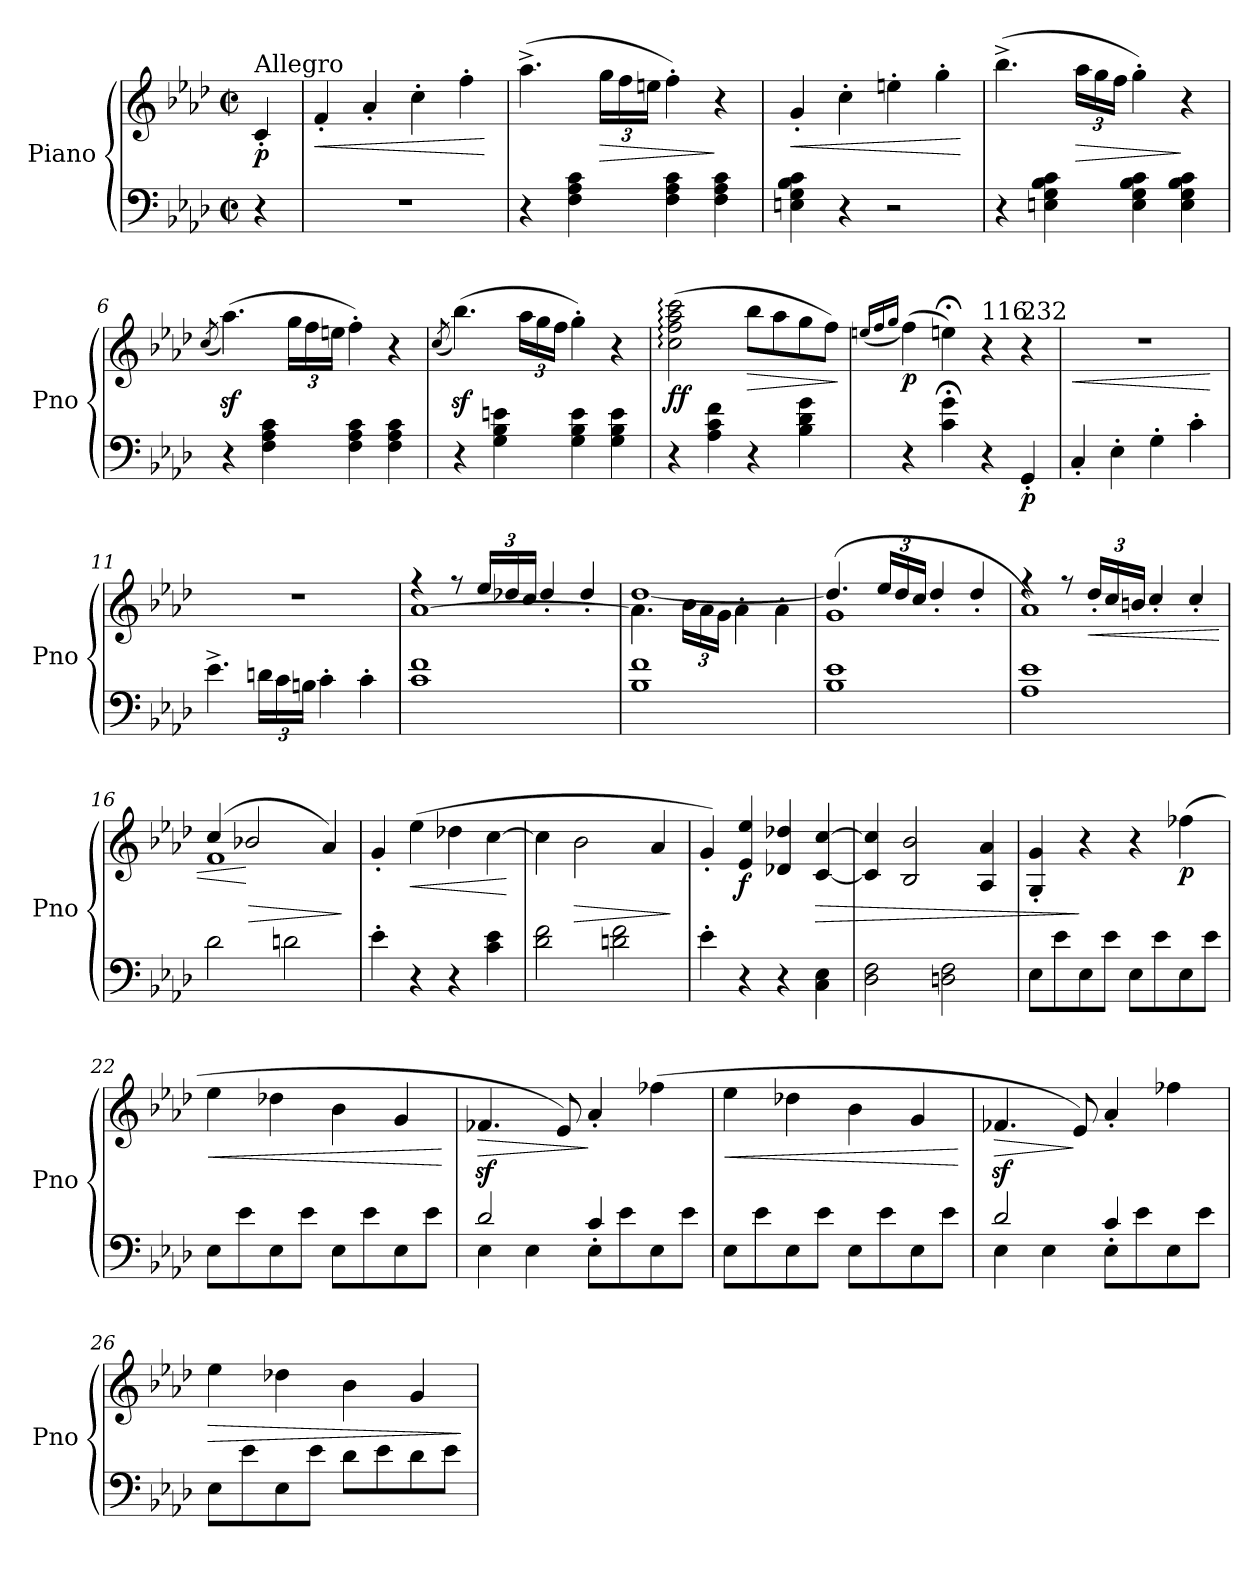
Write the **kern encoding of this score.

**kern	**kern	**dynam
*part1	*part1	*part1
*staff2	*staff1	*staff1/2
*I"Piano	*	*
*I'Pno	*	*
*clefF4	*clefG2	*
*k[b-e-a-d-]	*k[b-e-a-d-]	*
*A-:	*A-:	*
*M2/2	*M2/2	*
*met(c|)	*met(c|)	*
=1	=1	=1
!	!LO:TX:a:t=Allegro	!
!	!	!LO:DY:b
4r	4c'/	p
=2	=2	=2
!	!	!LO:HP:b
1r	4f'/	<
.	4a-'/	.
.	4cc'\	.
.	4ff'\	.
.	.	[
=3	=3	=3
4r	(4.aa-^\	.
4F\ 4A-\ 4c\	.	.
*	*Xbrackettup	*
!	!	!LO:HP:b
.	24gg\LL	>
.	24ff\	.
.	24een\JJ	.
4F\ 4A-\ 4c\	4ff'\)	.
4F\ 4A-\ 4c\	4r	]
=4	=4	=4
!	!	!LO:HP:b
4En\ 4G\ 4B-\ 4c\	4g'/	<
4r	4cc'\	.
2r	4een'\	.
.	4gg'\	.
.	.	[
=5	=5	=5
4r	(4.bb-^\	.
4En\ 4G\ 4B-\ 4c\	.	.
!	!	!LO:HP:b
.	24aa-\LL	>
.	24gg\	.
.	24ff\JJ	.
4E\ 4G\ 4B-\ 4c\	4gg'\)	.
4E\ 4G\ 4B-\ 4c\	4r	]
=6	=6	=6
.	(8qcc/	.
4r	(4.aa-z<\)	.
4F\ 4A-\ 4c\	.	.
.	24gg\LL	.
.	24ff\	.
.	24een\JJ	.
4F\ 4A-\ 4c\	4ff'\)	.
4F\ 4A-\ 4c\	4r	.
!!LO:LB:g=z
=7	=7	=7
.	(8qcc/	.
4r	(4.bb-z<\)	.
4G\ 4B-\ 4en\	.	.
.	24aa-\LL	.
.	24gg\	.
.	24ff\JJ	.
4G\ 4B-\ 4e\	4gg'\)	.
4G\ 4B-\ 4e\	4r	.
=8	=8	=8
!	!	!LO:DY:b
4r	(2cc\: 2ff\: 2aa-\: 2ccc\:	ff
4A-\ 4c\ 4f\	.	.
!	!	!LO:HP:b
4r	8bb-\L	>
.	8aa-\	.
4B-\ 4d-\ 4g\	8gg\	.
.	8ff\J)	.
.	.	]
=9	=9	=9
.	(16qeen/LL	.
.	16qff/	.
.	16qgg/JJ	.
!	!	!LO:DY:b
4r	(4ff\)	p
4c\; 4g\;	4een;<\)	.
!	!LO:TX:a:t=116	!
4r	4r	.
!	!LO:TX:a:t=232	!
!	!	!LO:DY:b=2
4GG'/	4r	p
=10	=10	=10
!	!	!LO:HP:b
4C'/	1r	<
4E-'\	.	.
4G'\	.	.
4c'\	.	.
.	.	[
=11	=11	=11
4.e-^\	1r	.
*Xbrackettup	*	*
24dn\LL	.	.
24c\	.	.
24Bn\JJ	.	.
4c'\	.	.
4c'\	.	.
=12	=12	=12
*	*^	*
1c 1f	[1a-	4rff	.
.	.	8rff	.
.	.	24ee-/LL	.
.	.	24dd-X/	.
.	.	24cc/JJ	.
.	.	4dd-'/	.
.	.	4dd-'/	.
!!LO:LB:g=z	!!
=13	=13	=13	=13
1B- 1f	4.a-\]	[1dd-	.
.	24b-\LL	.	.
.	24a-\	.	.
.	24g\JJ	.	.
.	4a-'\	.	.
.	4a-'\	.	.
=14	=14	=14	=14
1B- 1e-	(1g	4.dd-/]	.
.	.	24ee-/LL	.
.	.	24dd-/	.
.	.	24cc/JJ	.
.	.	4dd-'/	.
.	.	4dd-'/	.
=15	=15	=15	=15
1A- 1e-	1a-)	4rff	.
.	.	8rff	.
!	!	!	!LO:HP:b
.	.	24dd-'/LL	<
.	.	24cc/	.
.	.	24bn/JJ	.
.	.	4cc'/	.
.	.	4cc'/	.
=16	=16	=16	=16
2d-\	(4cc/	1f	.
!	!	!	!LO:HP:n=1:b
.	2b-X/	.	[ >
2dn\	.	.	.
.	4a-/)	.	.
*	*v	*v	*
.	.	]
=17	=17	=17
4e-'\	4g'/	.
!	!	!LO:HP:b
4r	(4ee-\	<
4r	4dd-X\	.
4c\ 4e-\	[4cc\	.
.	.	[
=18	=18	=18
2d-\ 2f\	4cc\]	.
!	!	!LO:HP:b
.	2b-\	>
2dn\ 2f\	.	.
.	4a-/	.
.	.	]
=19	=19	=19
4e-'\	4g'/)	.
!	!	!LO:DY:b
4r	4e-/ 4ee-/	f
4r	4d-X/ 4dd-X/	.
!	!	!LO:HP:b
4C\ 4E-\	[4c/ [4cc/	>
=20	=20	=20
2D-\ 2F\	4c/] 4cc/]	.
.	2B-/ 2b-/	.
2Dn\ 2F\	.	.
.	4A-/ 4a-/	.
!!LO:LB:g=z
=21	=21	=21
8E-\L	4G/' 4g/'	.
8e-\	.	.
8E-\	4r	]
8e-\J	.	.
8E-\L	4r	.
8e-\	.	.
!	!	!LO:DY:b
8E-\	(4ff-X\	p
8e-\J	.	.
=22	=22	=22
!	!	!LO:HP:b
8E-\L	4ee-\	<
8e-\	.	.
8E-\	4dd-X\	.
8e-\J	.	.
8E-\L	4b-\	.
8e-\	.	.
8E-\	4g/	.
8e-\J	.	.
.	.	[
=23	=23	=23
*^	*	*
!	!	!	!LO:HP:b
4E-\	2d-/	4.f-Xz</	>
4E-\	.	.	.
.	.	8e-/)	.
8E-\L	4c'/	4a-'/	]
8e-\	.	.	.
8E-\	4ryy	(4ff-X\	.
8e-\J	.	.	.
*v	*v	*	*
=24	=24	=24
!	!	!LO:HP:b
8E-\L	4ee-\	<
8e-\	.	.
8E-\	4dd-X\	.
8e-\J	.	.
8E-\L	4b-\	.
8e-\	.	.
8E-\	4g/	.
8e-\J	.	.
.	.	[
=25	=25	=25
*^	*	*
!	!	!	!LO:HP:b
4E-\	2d-/	4.f-Xz</	>
4E-\	.	.	.
.	.	8e-/)	]
8E-\L	4c'/	4a-'/	.
8e-\	.	.	.
8E-\	4ryy	4ff-X\	.
8e-\J	.	.	.
*v	*v	*	*
!!LO:LB:g=z
=26	=26	=26
!	!	!LO:HP:b
8E-\L	4ee-\	>
8e-\	.	.
8E-\	4dd-X\	.
8e-\J	.	.
8d-\L	4b-\	.
8e-\	.	.
8d-\	4g/	.
8e-\J	.	.
.	.	]
=	=	=
*-	*-	*-
